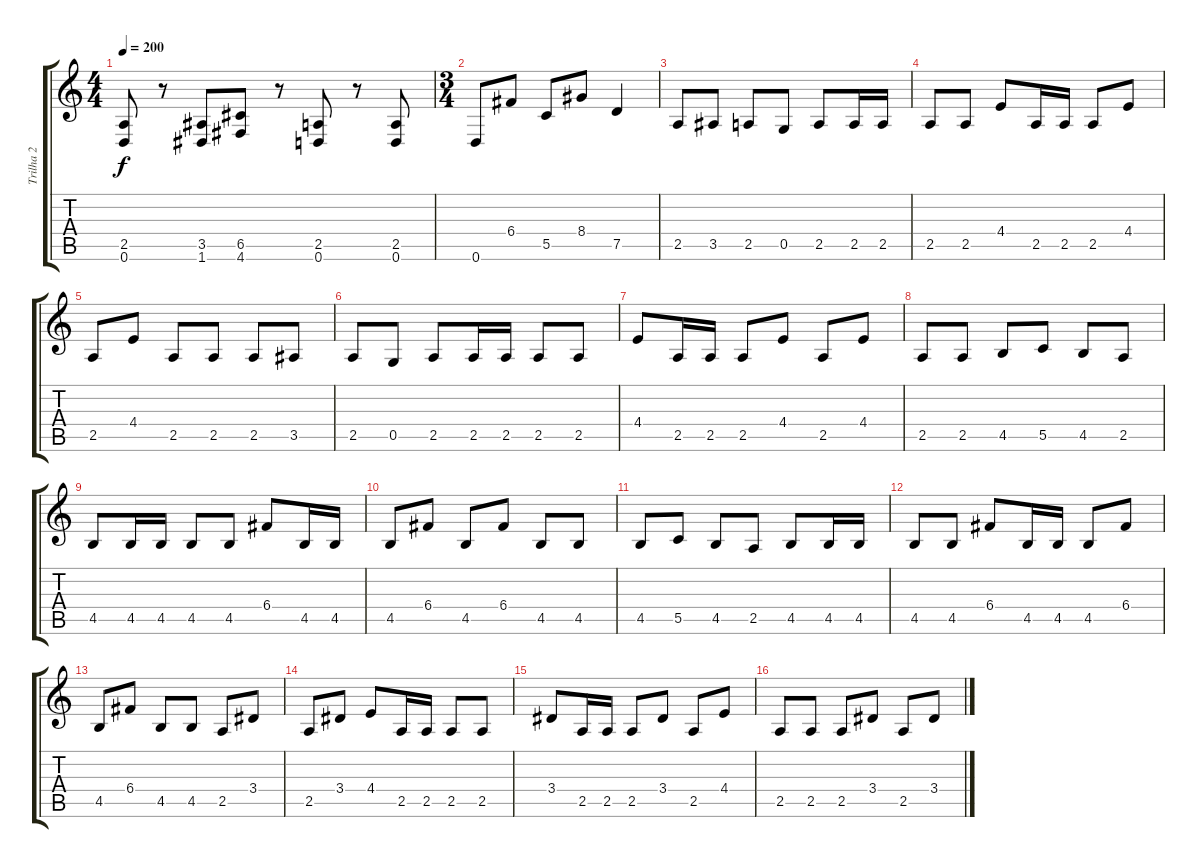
\track ("Trilha 2" "Trilha 2") {instrument distortionguitar}
\staff {score tabs}
\tuning (D4 A3 F3 C3 G2 D2) {hide}
\ts (4 4)
\tempo 200
\clef g2
\ks c
(2.5 0.6).8{dy f} r.8 (3.5 1.6).8 (6.5 4.6).8 r.8 (2.5 0.6).8 r.8 (2.5 0.6).8 |
\ts (3 4)
0.6.8 6.4.8 5.5.8 8.4.8 7.5.4 |
2.5.8 3.5.8 2.5.8 0.5.8 2.5.8 2.5.16 2.5.16 |
2.5.8 2.5.8 4.4.8 2.5.16 2.5.16 2.5.8 4.4.8 |
2.5.8 4.4.8 2.5.8 2.5.8 2.5.8 3.5.8 |
2.5.8 0.5.8 2.5.8 2.5.16 2.5.16 2.5.8 2.5.8 |
4.4.8 2.5.16 2.5.16 2.5.8 4.4.8 2.5.8 4.4.8 |
2.5.8 2.5.8 4.5.8 5.5.8 4.5.8 2.5.8 |
4.5.8 4.5.16 4.5.16 4.5.8 4.5.8 6.4.8 4.5.16 4.5.16 |
4.5.8 6.4.8 4.5.8 6.4.8 4.5.8 4.5.8 |
4.5.8 5.5.8 4.5.8 2.5.8 4.5.8 4.5.16 4.5.16 |
4.5.8 4.5.8 6.4.8 4.5.16 4.5.16 4.5.8 6.4.8 |
4.5.8 6.4.8 4.5.8 4.5.8 2.5.8 3.4.8 |
2.5.8 3.4.8 4.4.8 2.5.16 2.5.16 2.5.8 2.5.8 |
3.4.8 2.5.16 2.5.16 2.5.8 3.4.8 2.5.8 4.4.8 |
2.5.8 2.5.8 2.5.8 3.4.8 2.5.8 3.4.8
